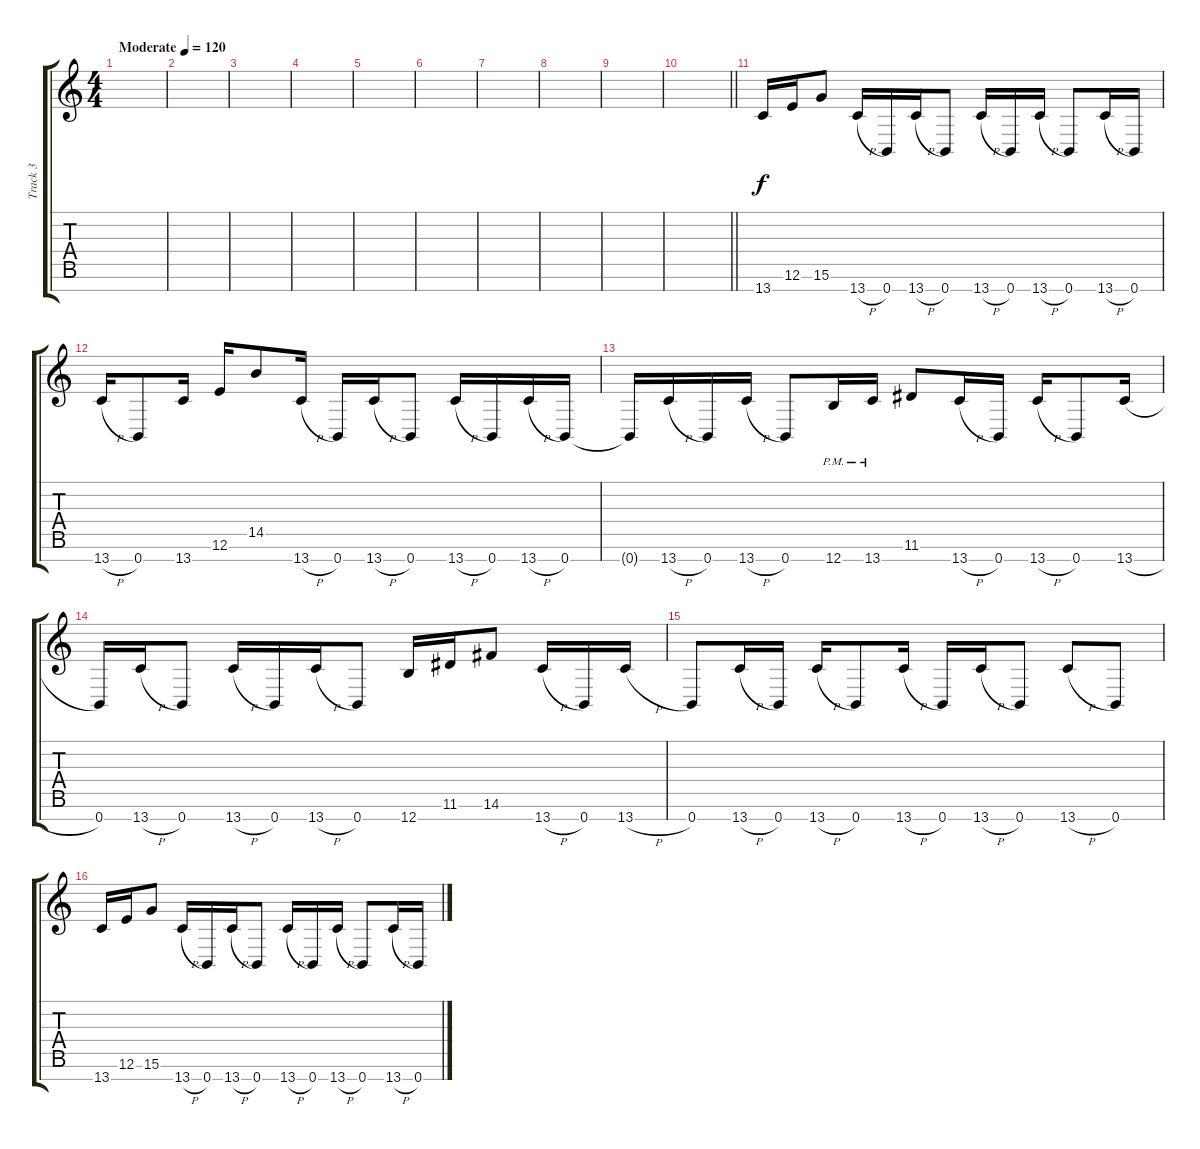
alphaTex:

\track ("Track 3" "Track 3") {instrument distortionguitar}
\staff {score tabs}
\tuning (E4 B3 G3 D3 A2 E2 B1) {hide}
\ts (4 4)
\tempo (120 "Moderate")
\clef g2
\ks c
|
|
|
|
|
|
|
|
|
\barLineRight lightlight
|
13.7.16 12.6.16 15.6.8 13.7{h}.16 0.7.16 13.7{h}.16 0.7.8 13.7{h}.16 0.7.16 13.7{h}.16 0.7.8 13.7{h}.16 0.7.16 |
13.7{h}.16 0.7.8 13.7.16 12.6.16 14.5.8 13.7{h}.16 0.7.16 13.7{h}.16 0.7.8 13.7{h}.16 0.7.16 13.7{h}.16 0.7.16 |
0.7{t}.16 13.7{h}.16 0.7.16 13.7{h}.16 0.7.8 12.7{pm}.16 13.7{pm}.16 11.6.8 13.7{h}.16 0.7.16 13.7{h}.16 0.7.8 13.7{h}.16 |
0.7.16 13.7{h}.16 0.7.8 13.7{h}.16 0.7.16 13.7{h}.16 0.7.8 12.7.16 11.6.16 14.6.8 13.7{h}.16 0.7.16 13.7{h}.16 |
0.7.8 13.7{h}.16 0.7.16 13.7{h}.16 0.7.8 13.7{h}.16 0.7.16 13.7{h}.16 0.7.8 13.7{h}.8 0.7.8 |
13.7.16 12.6.16 15.6.8 13.7{h}.16 0.7.16 13.7{h}.16 0.7.8 13.7{h}.16 0.7.16 13.7{h}.16 0.7.8 13.7{h}.16 0.7.16
